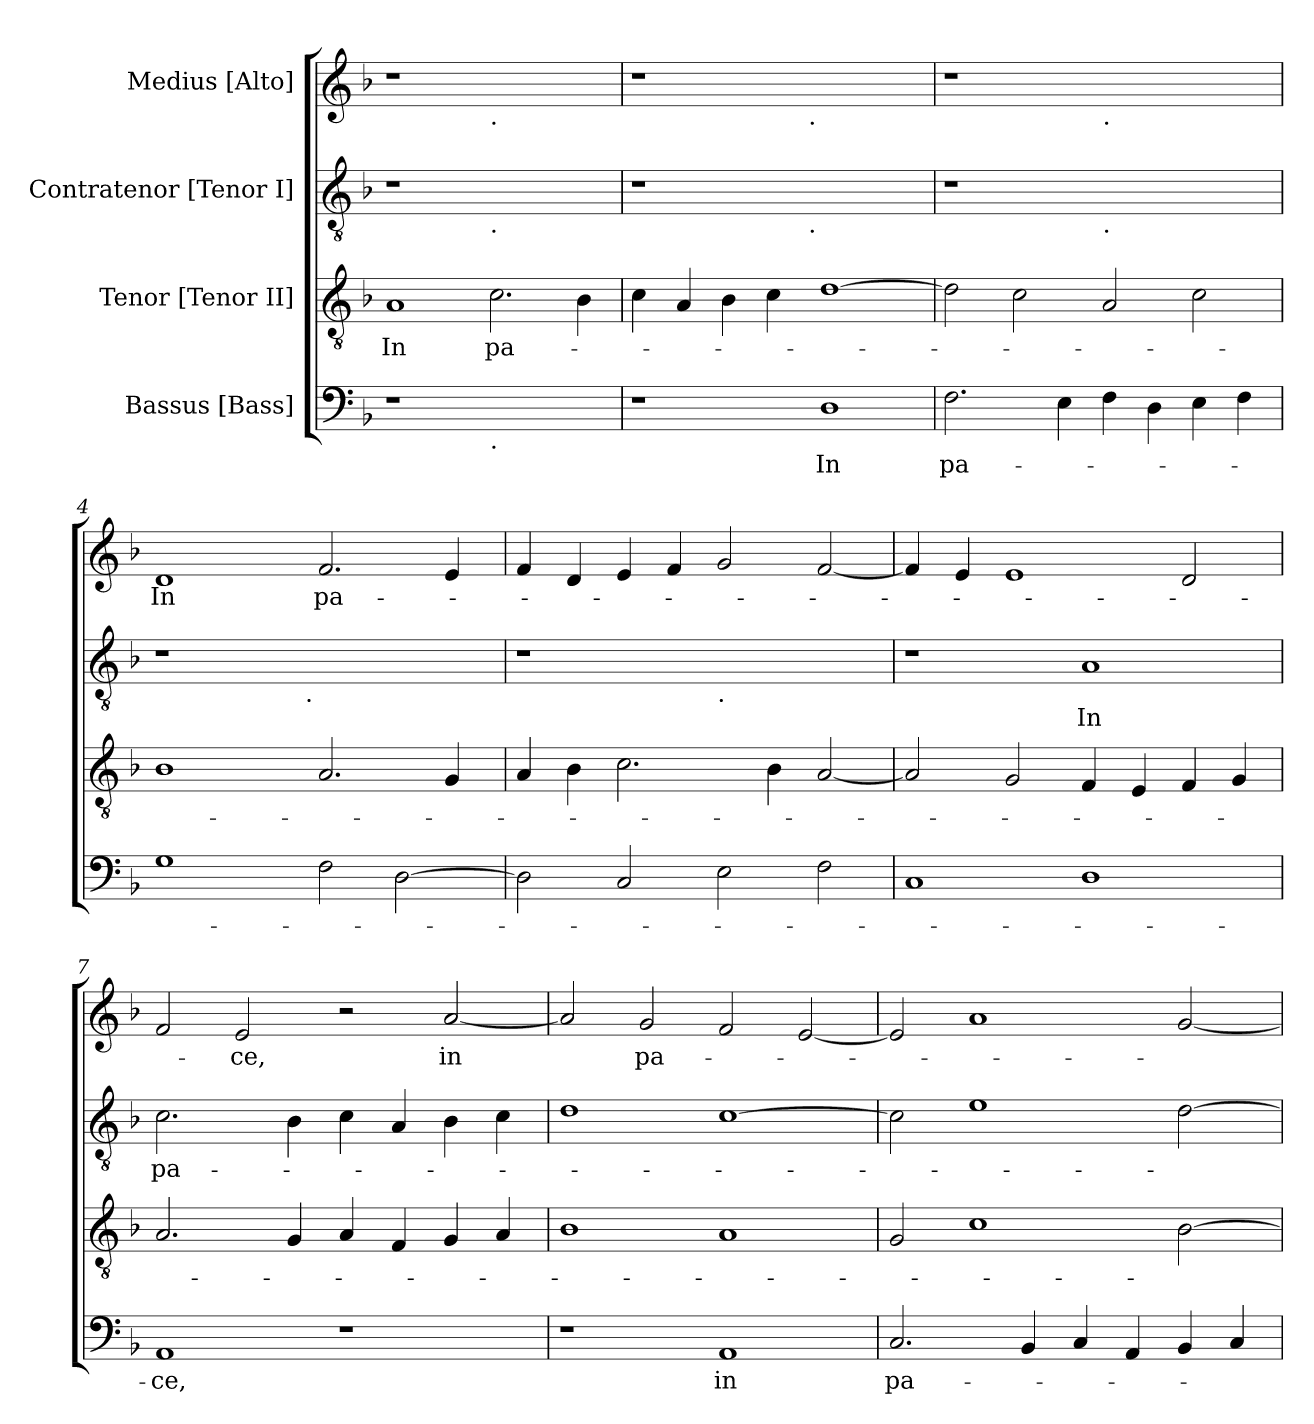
**kern	**text	**kern	**text	**kern	**text	**kern	**text
*part4	*part4	*part3	*part3	*part2	*part2	*part1	*part1
*staff4	*staff4	*staff3	*staff3	*staff2	*staff2	*staff1	*staff1
*I"Bassus [Bass]	*	*I"Tenor [Tenor II]	*	*I"Contratenor [Tenor I]	*	*I"Medius [Alto]	*
*clefF4	*	*clefGv2	*	*clefGv2	*	*clefG2	*
*k[b-]	*	*k[b-]	*	*k[b-]	*	*k[b-]	*
*F:	*	*F:	*	*F:	*	*F:	*
=1	=1	=1	=1	=1	=1	=1	=1
!	!	!	!LO:LY:b	!	!	!	!
1r	.	1A	In	1r	.	1r	.
!	!	!	!	!	!	!LO:TX:b:t=.	!
!	!	!	!	!LO:TX:b:t=.	!	!	!
!LO:TX:b:t=.	!	!	!	!	!	!	!
!	!	!	!LO:LY:b	!	!	!	!
1ryy	.	2.c\	pa-	1ryy	.	1ryy	.
.	.	4B-\	.	.	.	.	.
=2	=2	=2	=2	=2	=2	=2	=2
*	*	*	*	*^	*	*^	*
1r	.	4c\	.	1r	2ryy	.	1r	2ryy	.
.	.	4A/	.	.	.	.	.	.	.
.	.	4B-\	.	.	4...ryy	.	.	4...ryy	.
.	.	4c\	.	.	.	.	.	.	.
!	!	!	!	!	!	!	!	!LO:TX:b:t=.	!
!	!	!	!	!	!LO:TX:b:t=.	!	!	!	!
.	.	.	.	.	1ryy	.	.	1ryy	.
!	!LO:LY:b	!	!	!	!	!	!	!	!
1D	In	[>1d	.	1ryy	.	.	1ryy	.	.
.	.	.	.	.	32ryy	.	.	32ryy	.
=3	=3	=3	=3	=3	=3	=3	=3	=3	=3
!	!LO:LY:b	!	!	!	!	!	!	!	!
*	*	*	*	*v	*v	*	*	*	*
*	*	*	*	*	*	*v	*v	*
2.F\	pa-	2d\]	.	1r	.	1r	.
.	.	2c\	.	.	.	.	.
4E\	.	.	.	.	.	.	.
!	!	!	!	!	!	!LO:TX:b:t=.	!
!	!	!	!	!LO:TX:b:t=.	!	!	!
4F\	.	2A/	.	1ryy	.	1ryy	.
4D\	.	.	.	.	.	.	.
4E\	.	2c\	.	.	.	.	.
4F\	.	.	.	.	.	.	.
=4	=4	=4	=4	=4	=4	=4	=4
!	!	!	!	!	!	!	!LO:LY:b
*	*	*	*	*^	*	*	*
1G	.	1B-	.	1r	2ryy	.	1d	In
.	.	.	.	.	4...ryy	.	.	.
!	!	!	!	!	!LO:TX:b:t=.	!	!	!
.	.	.	.	.	1ryy	.	.	.
!	!	!	!	!	!	!	!	!LO:LY:b
2F\	.	2.A/	.	1ryy	.	.	2.f/	pa-
[<2D\	.	.	.	.	.	.	.	.
.	.	4G/	.	.	.	.	4e/	.
.	.	.	.	.	32ryy	.	.	.
*	*	*	*	*v	*v	*	*	*
!!LO:LB:g=z
=5	=5	=5	=5	=5	=5	=5	=5
2D\]	.	4A/	.	1r	.	4f/	.
.	.	4B-\	.	.	.	4d/	.
2C/	.	2.c\	.	.	.	4e/	.
.	.	.	.	.	.	4f/	.
!	!	!	!	!LO:TX:b:t=.	!	!	!
2E\	.	.	.	1ryy	.	2g/	.
.	.	4B-\	.	.	.	.	.
2F\	.	[<2A/	.	.	.	[<2f/	.
=6	=6	=6	=6	=6	=6	=6	=6
1C	.	2A/]	.	1r	.	4f/]	.
.	.	.	.	.	.	4e/	.
.	.	2G/	.	.	.	1e	.
!	!	!	!	!	!LO:LY:b	!	!
1D	.	4F/	.	1A	In	.	.
.	.	4E/	.	.	.	.	.
.	.	4F/	.	.	.	2d/	.
.	.	4G/	.	.	.	.	.
=7	=7	=7	=7	=7	=7	=7	=7
!	!LO:LY:b	!	!	!	!LO:LY:b	!	!
1AA	-ce,	2.A/	.	2.c\	pa-	2f/	.
!	!	!	!	!	!	!	!LO:LY:b
.	.	.	.	.	.	2e/	-ce,
.	.	4G/	.	4B-\	.	.	.
1r	.	4A/	.	4c\	.	2r	.
.	.	4F/	.	4A/	.	.	.
!	!	!	!	!	!	!	!LO:LY:b
.	.	4G/	.	4B-\	.	[<2a/	in
.	.	4A/	.	4c\	.	.	.
=8	=8	=8	=8	=8	=8	=8	=8
1r	.	1B-	.	1d	.	2a/]	.
!	!	!	!	!	!	!	!LO:LY:b
.	.	.	.	.	.	2g/	pa-
!	!LO:LY:b	!	!	!	!	!	!
1AA	in	1A	.	[>1c	.	2f/	.
.	.	.	.	.	.	[<2e/	.
=9	=9	=9	=9	=9	=9	=9	=9
!	!LO:LY:b	!	!	!	!	!	!
2.C/	pa-	2G/	.	2c\]	.	2e/]	.
.	.	1c	.	1e	.	1a	.
4BB-/	.	.	.	.	.	.	.
4C/	.	.	.	.	.	.	.
4AA/	.	.	.	.	.	.	.
4BB-/	.	[<2B-\	.	[<2d\	.	[<2g/	.
4C/	.	.	.	.	.	.	.
=	=	=	=	=	=	=	=
*-	*-	*-	*-	*-	*-	*-	*-
